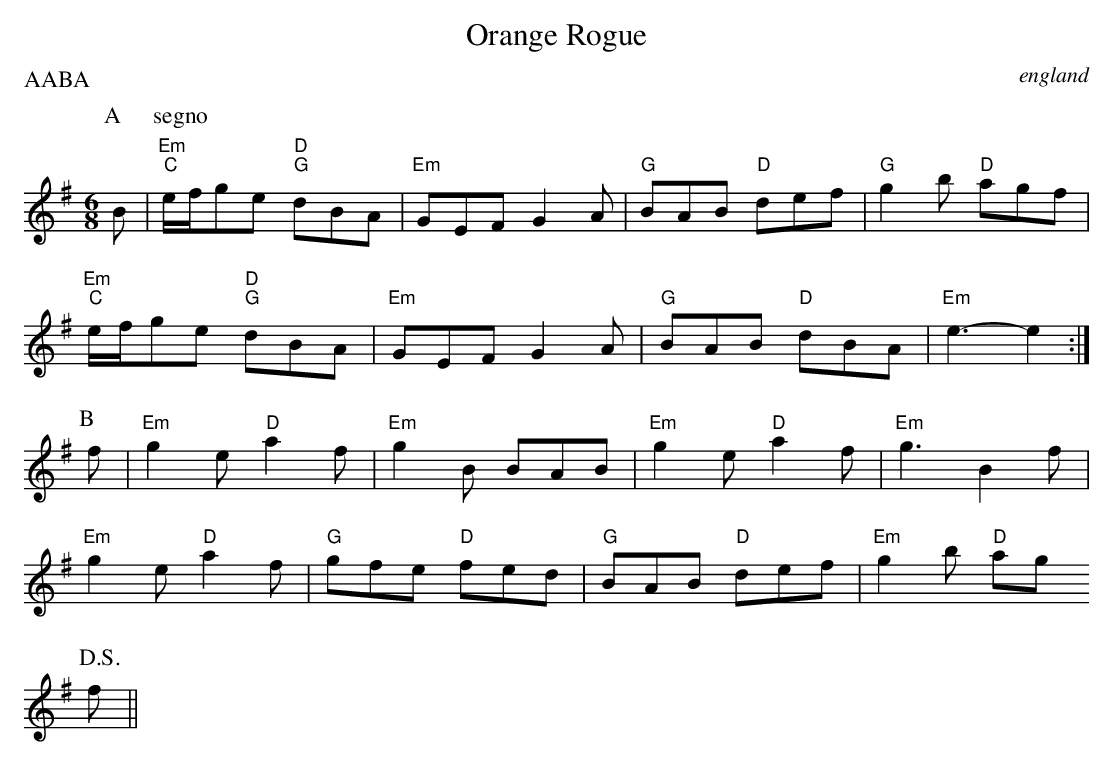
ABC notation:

X:1
T:Orange Rogue
O:england
P:AABA
M:6/8
K:Em
P:A
B|\
P:segno
"Em""C"e/2f/2ge "D""G"dBA|"Em"GEF G2A|"G"BAB "D"def|"G"g2b "D"agf|
"Em""C"e/2f/2ge "D""G"dBA|"Em"GEF G2A|"G"BAB "D"dBA|"Em"e3 -e2:|
P:B
f|"Em"g2e "D"a2f|"Em"g2B BAB|"Em"g2e "D"a2f|"Em"g3 B2f|
"Em"g2e "D"a2f|"G"gfe "D"fed|"G"BAB "D"def|"Em"g2b "D"ag
P:D.S.
f||
